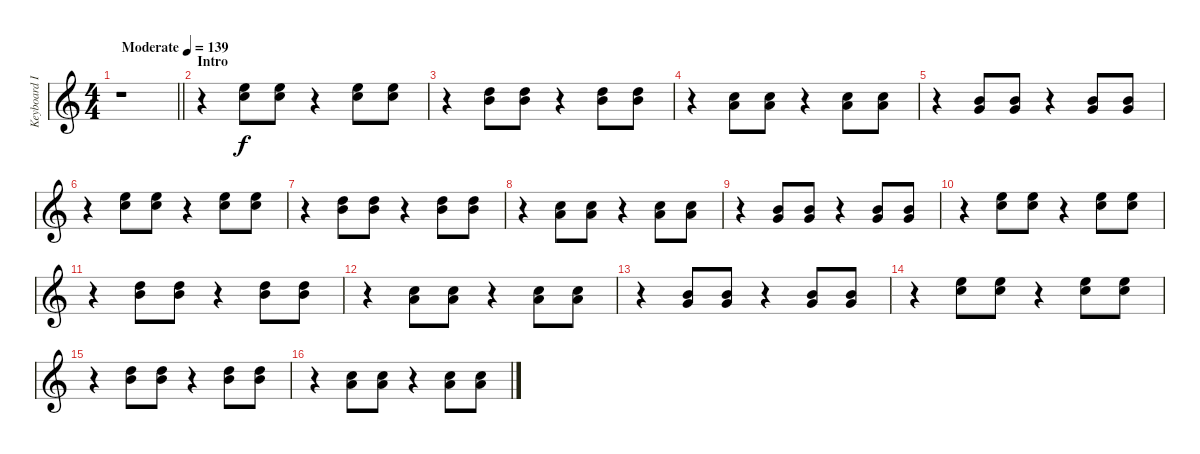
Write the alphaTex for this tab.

\track ("Keyboard II" "Keyboard I") {instrument fx4atmosphere}
\staff {score}
\tuning (E5 B4 G4 D4 A3 E3 B2) {hide}
\ts (4 4)
\tempo (139 "Moderate")
\clef g2
\barLineRight lightlight
\ks aminor
r.1{dy f instrument fx4atmosphere} |
\section ("" "Intro")
r.4 (0.1 1.2).8{balance 13} (0.1 1.2).8{balance 3} r.4 (0.1 1.2).8{balance 13} (0.1 1.2).8{balance 3} |
r.4 (3.2 4.3).8{balance 13} (3.2 4.3).8{balance 3} r.4 (3.2 4.3).8{balance 13} (3.2 4.3).8{balance 3} |
r.4 (1.2 2.3).8{balance 13} (1.2 2.3).8{balance 3} r.4 (1.2 2.3).8{balance 13} (1.2 2.3).8{balance 3} |
r.4 (0.2 0.3).8{balance 13} (0.2 0.3).8{balance 3} r.4 (0.2 0.3).8{balance 13} (0.2 0.3).8{balance 3} |
r.4 (0.1 1.2).8{balance 13} (0.1 1.2).8{balance 3} r.4 (0.1 1.2).8{balance 13} (0.1 1.2).8{balance 3} |
r.4 (3.2 4.3).8{balance 13} (3.2 4.3).8{balance 3} r.4 (3.2 4.3).8{balance 13} (3.2 4.3).8{balance 3} |
r.4 (1.2 2.3).8{balance 13} (1.2 2.3).8{balance 3} r.4 (1.2 2.3).8{balance 13} (1.2 2.3).8{balance 3} |
r.4 (0.2 0.3).8{balance 13} (0.2 0.3).8{balance 3} r.4 (0.2 0.3).8{balance 13} (0.2 0.3).8{balance 3} |
r.4 (0.1 1.2).8{balance 13} (0.1 1.2).8{balance 3} r.4 (0.1 1.2).8{balance 13} (0.1 1.2).8{balance 3} |
r.4 (3.2 4.3).8{balance 13} (3.2 4.3).8{balance 3} r.4 (3.2 4.3).8{balance 13} (3.2 4.3).8{balance 3} |
r.4 (1.2 2.3).8{balance 13} (1.2 2.3).8{balance 3} r.4 (1.2 2.3).8{balance 13} (1.2 2.3).8{balance 3} |
r.4 (0.2 0.3).8{balance 13} (0.2 0.3).8{balance 3} r.4 (0.2 0.3).8{balance 13} (0.2 0.3).8{balance 3} |
r.4 (0.1 1.2).8{balance 13} (0.1 1.2).8{balance 3} r.4 (0.1 1.2).8{balance 13} (0.1 1.2).8{balance 3} |
r.4 (3.2 4.3).8{balance 13} (3.2 4.3).8{balance 3} r.4 (3.2 4.3).8{balance 13} (3.2 4.3).8{balance 3} |
r.4 (1.2 2.3).8{balance 13} (1.2 2.3).8{balance 3} r.4 (1.2 2.3).8{balance 13} (1.2 2.3).8{balance 3}
